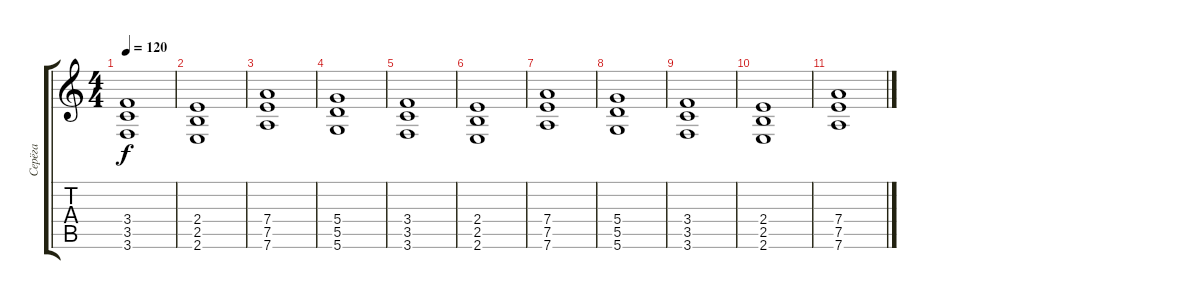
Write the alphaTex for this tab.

\track ("Серёга" "Серёга") {instrument distortionguitar}
\staff {score tabs}
\tuning (E4 B3 G3 D3 A2 D2) {hide}
\ts (4 4)
\tempo 120
\clef g2
\ks c
(3.4 3.5 3.6).1{dy f} |
(2.4 2.5 2.6).1 |
(7.4 7.5 7.6).1 |
(5.4 5.5 5.6).1 |
(3.4 3.5 3.6).1 |
(2.4 2.5 2.6).1 |
(7.4 7.5 7.6).1 |
(5.4 5.5 5.6).1 |
(3.4 3.5 3.6).1 |
(2.4 2.5 2.6).1 |
(7.4 7.5 7.6).1
